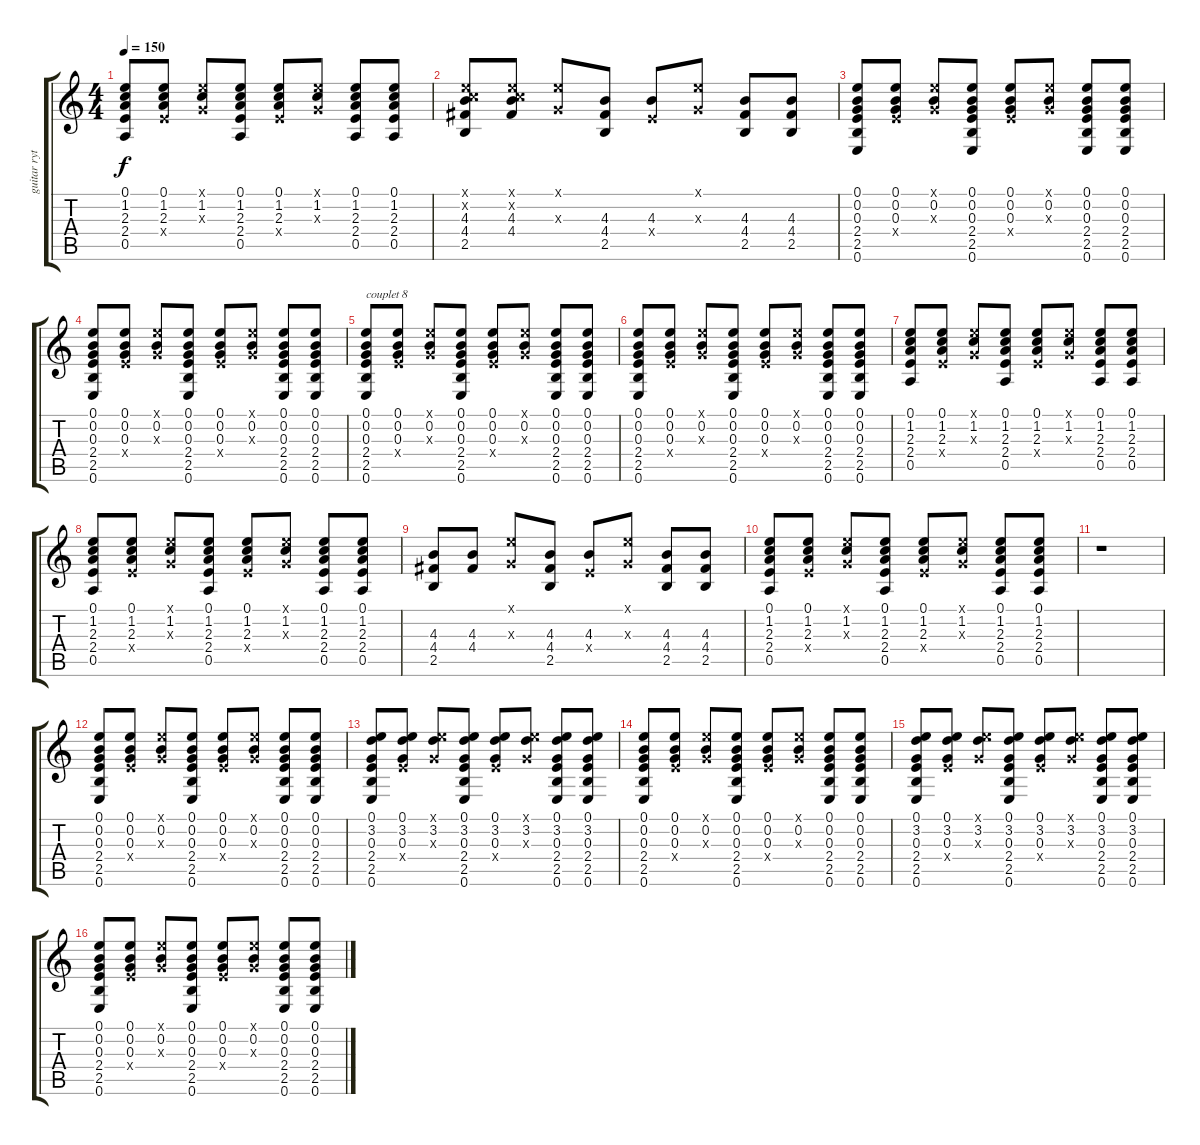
\track ("guitar rythmique" "guitar ryt") {instrument acousticguitarsteel}
\staff {score tabs}
\tuning (E4 B3 G3 D3 A2 E2) {hide}
\ts (4 4)
\tempo 150
\clef g2
\ks c
(0.1 1.2 2.3 2.4 0.5).8{dy f} (0.1 1.2 2.3 2.4{x}).8 (0.1{x} 1.2 0.3{x}).8 (0.1 1.2 2.3 2.4 0.5).8 (0.1 1.2 2.3 2.4{x}).8 (0.1{x} 1.2 0.3{x}).8 (0.1 1.2 2.3 2.4 0.5).8 (0.1 1.2 2.3 2.4 0.5).8 |
(0.1{x} 1.2{x} 4.3 4.4 2.5).8 (0.1{x} 1.2{x} 4.3 4.4).8 (0.1{x} 0.3{x}).8 (4.3 4.4 2.5).8 (4.3 2.4{x}).8 (0.1{x} 0.3{x}).8 (4.3 4.4 2.5).8 (4.3 4.4 2.5).8 |
(0.1 0.2 0.3 2.4 2.5 0.6).8 (0.1 0.2 0.3 2.4{x}).8 (0.1{x} 0.2 0.3{x}).8 (0.1 0.2 0.3 2.4 2.5 0.6).8 (0.1 0.2 0.3 2.4{x}).8 (0.1{x} 0.2 0.3{x}).8 (0.1 0.2 0.3 2.4 2.5 0.6).8 (0.1 0.2 0.3 2.4 2.5 0.6).8 |
(0.1 0.2 0.3 2.4 2.5 0.6).8 (0.1 0.2 0.3 2.4{x}).8 (0.1{x} 0.2 0.3{x}).8 (0.1 0.2 0.3 2.4 2.5 0.6).8 (0.1 0.2 0.3 2.4{x}).8 (0.1{x} 0.2 0.3{x}).8 (0.1 0.2 0.3 2.4 2.5 0.6).8 (0.1 0.2 0.3 2.4 2.5 0.6).8 |
(0.1 0.2 0.3 2.4 2.5 0.6).8{txt "couplet 8"} (0.1 0.2 0.3 2.4{x}).8 (0.1{x} 0.2 0.3{x}).8 (0.1 0.2 0.3 2.4 2.5 0.6).8 (0.1 0.2 0.3 2.4{x}).8 (0.1{x} 0.2 0.3{x}).8 (0.1 0.2 0.3 2.4 2.5 0.6).8 (0.1 0.2 0.3 2.4 2.5 0.6).8 |
(0.1 0.2 0.3 2.4 2.5 0.6).8 (0.1 0.2 0.3 2.4{x}).8 (0.1{x} 0.2 0.3{x}).8 (0.1 0.2 0.3 2.4 2.5 0.6).8 (0.1 0.2 0.3 2.4{x}).8 (0.1{x} 0.2 0.3{x}).8 (0.1 0.2 0.3 2.4 2.5 0.6).8 (0.1 0.2 0.3 2.4 2.5 0.6).8 |
(0.1 1.2 2.3 2.4 0.5).8 (0.1 1.2 2.3 2.4{x}).8 (0.1{x} 1.2 0.3{x}).8 (0.1 1.2 2.3 2.4 0.5).8 (0.1 1.2 2.3 2.4{x}).8 (0.1{x} 1.2 0.3{x}).8 (0.1 1.2 2.3 2.4 0.5).8 (0.1 1.2 2.3 2.4 0.5).8 |
(0.1 1.2 2.3 2.4 0.5).8 (0.1 1.2 2.3 2.4{x}).8 (0.1{x} 1.2 0.3{x}).8 (0.1 1.2 2.3 2.4 0.5).8 (0.1 1.2 2.3 2.4{x}).8 (0.1{x} 1.2 0.3{x}).8 (0.1 1.2 2.3 2.4 0.5).8 (0.1 1.2 2.3 2.4 0.5).8 |
(4.3 4.4 2.5).8 (4.3 4.4).8 (0.1{x} 0.3{x}).8 (4.3 4.4 2.5).8 (4.3 2.4{x}).8 (0.1{x} 0.3{x}).8 (4.3 4.4 2.5).8 (4.3 4.4 2.5).8 |
(0.1 1.2 2.3 2.4 0.5).8 (0.1 1.2 2.3 2.4{x}).8 (0.1{x} 1.2 0.3{x}).8 (0.1 1.2 2.3 2.4 0.5).8 (0.1 1.2 2.3 2.4{x}).8 (0.1{x} 1.2 0.3{x}).8 (0.1 1.2 2.3 2.4 0.5).8 (0.1 1.2 2.3 2.4 0.5).8 |
r.1 |
(0.1 0.2 0.3 2.4 2.5 0.6).8 (0.1 0.2 0.3 2.4{x}).8 (0.1{x} 0.2 0.3{x}).8 (0.1 0.2 0.3 2.4 2.5 0.6).8 (0.1 0.2 0.3 2.4{x}).8 (0.1{x} 0.2 0.3{x}).8 (0.1 0.2 0.3 2.4 2.5 0.6).8 (0.1 0.2 0.3 2.4 2.5 0.6).8 |
(0.1 3.2 0.3 2.4 2.5 0.6).8 (0.1 3.2 0.3 2.4{x}).8 (0.1{x} 3.2 0.3{x}).8 (0.1 3.2 0.3 2.4 2.5 0.6).8 (0.1 3.2 0.3 2.4{x}).8 (0.1{x} 3.2 0.3{x}).8 (0.1 3.2 0.3 2.4 2.5 0.6).8 (0.1 3.2 0.3 2.4 2.5 0.6).8 |
(0.1 0.2 0.3 2.4 2.5 0.6).8 (0.1 0.2 0.3 2.4{x}).8 (0.1{x} 0.2 0.3{x}).8 (0.1 0.2 0.3 2.4 2.5 0.6).8 (0.1 0.2 0.3 2.4{x}).8 (0.1{x} 0.2 0.3{x}).8 (0.1 0.2 0.3 2.4 2.5 0.6).8 (0.1 0.2 0.3 2.4 2.5 0.6).8 |
(0.1 3.2 0.3 2.4 2.5 0.6).8 (0.1 3.2 0.3 2.4{x}).8 (0.1{x} 3.2 0.3{x}).8 (0.1 3.2 0.3 2.4 2.5 0.6).8 (0.1 3.2 0.3 2.4{x}).8 (0.1{x} 3.2 0.3{x}).8 (0.1 3.2 0.3 2.4 2.5 0.6).8 (0.1 3.2 0.3 2.4 2.5 0.6).8 |
(0.1 0.2 0.3 2.4 2.5 0.6).8 (0.1 0.2 0.3 2.4{x}).8 (0.1{x} 0.2 0.3{x}).8 (0.1 0.2 0.3 2.4 2.5 0.6).8 (0.1 0.2 0.3 2.4{x}).8 (0.1{x} 0.2 0.3{x}).8 (0.1 0.2 0.3 2.4 2.5 0.6).8 (0.1 0.2 0.3 2.4 2.5 0.6).8
